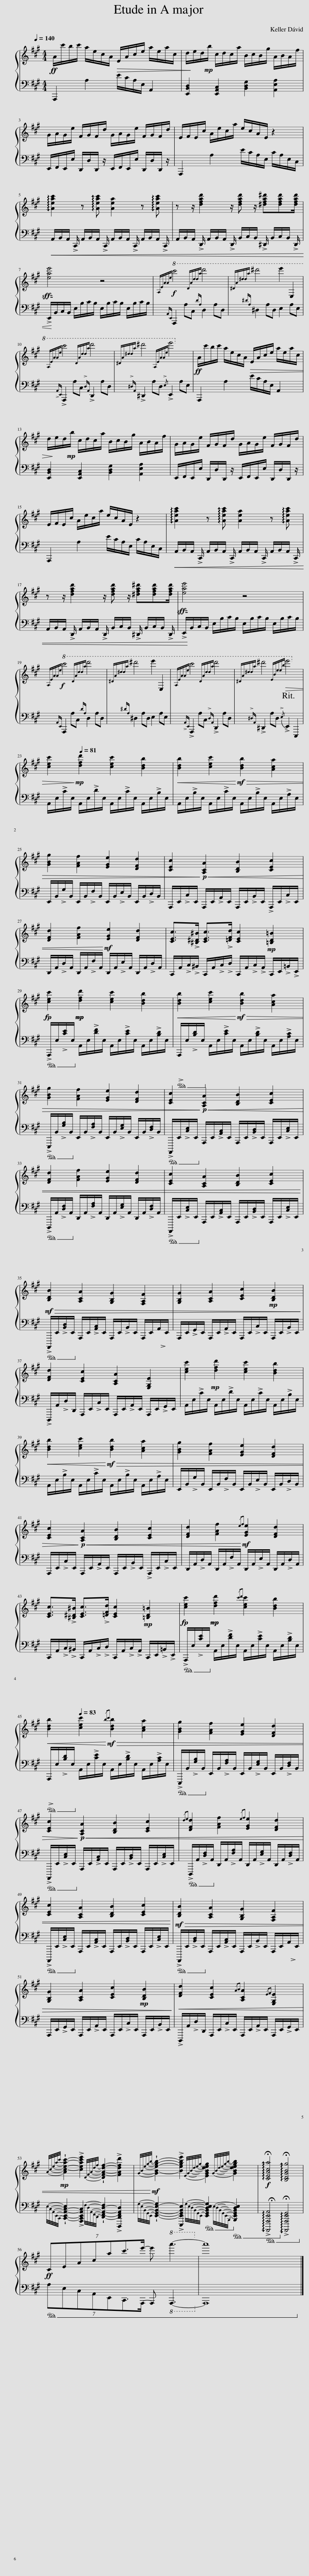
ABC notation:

X:1
%%score { 1 | 2 }
L:1/8
Q:1/4=140
M:4/4
I:linebreak $
K:A
V:1 treble
V:2 bass
V:1
!ff! A/c'/b/c'/ a/e/c/A/!>(! E/A/c/e/ a/e/a/c/ | d/!>)!e/d/!mp!b/ c/d/c/a/ B/c/B/g/ A/B/A/f/ |$ G/A/G/e/ F/G/F/d/ G/A/G/e/ F/G/F/d/ | E/F/E/c/ A/e/c/a/ e/c/A/E/ z2 |$ !arpeggio![Aeac']2 z !arpeggio![Aeac'] [Aea]2 z !arpeggio![Aeac'] | %5
 z z/ [dfad']2 z/ [dfad'] z/ [^dfa^d'][dfad'][dfad']/ |$ [eae']4 z4 |!f!!8va(!{Aeaae'} c''4{dad'd'a'} d''4 |{^da^d'd'a'} ^d''4 e''2 E2 |${Aeaae'} c''4{dad'd'a'} d''4 | %10
{^da^d'd'a'} ^d''4{Aeaae'} e''4!8va)! |!ff! A/c'/b/c'/ a/e/c/A/!>(! E/A/c/e/ a/e/a/c/ |$ d/!>)!e/d/!mp!b/ c/d/c/a/ B/c/B/g/ A/B/A/f/ | G/A/G/e/ F/G/F/d/ G/A/G/e/ F/G/F/d/ |$ E/F/E/c/ A/e/c/a/ e/c/A/E/ z2 | %15
 !arpeggio![Aeac']2 z !arpeggio![Aeac'] [Aea]2 z !arpeggio![Aeac'] |$ z z/ [dfad']2 z/ [dfad'] z/ [^dfa^d'][dfad'][dfad']/ | [eae']4 z4 |$!f!!8va(!{Aeaae'} c''4{dad'd'a'} d''4 |{^da^d'd'a'} ^d''4 e''2 E2 | %20
{Aeaae'} c''4{dad'd'a'} d''4 |[Q:1/4=120]{^da^d'd'a'} ^d''4[Q:1/4=110]!>(!{ebe'e'b'} e''4!8va)![Q:1/4=90] |$[Q:1/4=51] [cec']2!>)!!mp![Q:1/4=64] [dfd']2[Q:1/4=73] [cec']2[Q:1/4=78] [Bdb]2[Q:1/4=57][Q:1/4=69][Q:1/4=81] |!<(! [Bdb]2 [cec']2!<)!!mf!!>(! [Bdb]2 [Aca]2 |$ [GBg]2 [FAf]2 [EGe]2 [DFd]2 | %25
[Q:1/4=76] [CEc]2!>)!!p![Q:1/4=81]!<(! [A,CA]2[Q:1/4=86] [B,DB]2 [CEc]2 |$ [DFd]2[Q:1/4=76] [FAf]2!<)!!mf![Q:1/4=81] [EGe]2 [DFd]2 | [CEc]>!>![^B,^D^B] [CEc]>!>![=DFd][Q:1/4=76] [CEc]2!mp![Q:1/4=70] [=B,D=B]2 |$[Q:1/4=81] [cec']2!mp!!mp![Q:1/4=85] [dfd']2 [cec']2 [Bdb]2 |[Q:1/4=76]!<(! [Bdb]2 [cec']2!<)!!mf![Q:1/4=85]!>(! [Bdb]2 [Aca]2[Q:1/4=81] |$ %30
 [GBg]2 [FAf]2 [EGe]2 [DFd]2 |[Q:1/4=76] [CEc]2!>)!!p![Q:1/4=83]!<(! [A,CA]2 [B,DB]2 [CEc]2 |$ [DFd]2 [FAf]2 [EGe]2 [DFd]2 | [CEc]2 [A,CA]2 [B,DB]2 [CEc]2!<)! |$!mf![Q:1/4=86]!>(! [B,DB]2[Q:1/4=89] [A,CA]2 [G,B,G]2[Q:1/4=93] [F,A,F]2 | %35
 [G,B,G]2[Q:1/4=86] [A,CA]2[Q:1/4=79] [CEc]2!mp![Q:1/4=81] [B,DB]2!>)! |$ [DFd]2 [CEc]2 [A,CA]2 [E,G,E]2 | [cec']2!mp! [dfd']2 [cec']2 [Bdb]2 |$!<(! [Bdb]2 [cec']2!<)!!mf!!>(! [Bdb]2 [Aca]2 |[Q:1/4=76] [GBg]2[Q:1/4=83] [FAf]2 [EGe]2 [DFd]2 |$ %40
 [CEc]2!>)!!p!!<(! [A,CA]2 [B,DB]2 [CEc]2 |[Q:1/4=76] [DFd]2[Q:1/4=83] [FAf]2!<)!!mf!{/ef} [EGe]2 [DFd]2 |$ [CEc]>!>![^B,^D^B] [CEc]>!>![=DFd][Q:1/4=76] [CEc]2!mp![Q:1/4=70] [=B,D=B]2 | [cec']2!mp!!mp![Q:1/4=81] [dfd']2{/c'd'} [cec']2 [Bdb]2 |$!<(! [Bdb]2[Q:1/4=83] [cec']2!<)!!mf!!>(!{/bc'} [Bdb]2 [Aca]2 | %45
 [GBg]2 [FAf]2 [EGe]2 [DFd]2 |$[Q:1/4=76] [CEc]2!>)!!p![Q:1/4=81]!<(! [A,CA]2 [B,DB]2 [CEc]2 |{/de} [DFd]2 [FAf]2{/ef} [EGe]2 [DFd]2 |$ [CEc]2 [A,CA]2 [B,DB]2 [CEc]2!<)! |!mf![Q:1/4=86]!>(! [B,DB]2 [A,CA]2 [G,B,G]2 [F,A,F]2 |$ %50
 [G,B,G]2 [A,CA]2[Q:1/4=76] [CEc]2!mp![Q:1/4=71] [B,DB]2!>)! |[Q:1/4=83]!<(! [DFd]2 [CEc]2[Q:1/4=76]{/AB} [A,CA]2[Q:1/4=71]{/EF} [E,G,E]2 |$!mp!{A-c-e-a-c'-} !wedge![Ac-e-a-c'-]2 !>![ceac'e']2{D-F-A-d-f-} !wedge![DF-A-d-f-]2 !>![FAdfd']2!<)! |!mf!{G-B-e-g-b-} !wedge![GB-e-g-b-]2 !>![Begbe']2[Q:1/2=36]{E-G-B-d-e-g-} [EGBdeg]2[Q:1/2=29]{G-B-d-e-g-b-} [GBdegb]2 |[Q:1/2=32]!f! !arpeggio!!fermata![CEAca]4[Q:1/2=29] !arpeggio!!fermata![B,DGBg]4 |$ %55
!ff! (7:4:7CEAcac'3/2e'/- e'!8va(! a''3-!8va)! | a'8 |] %57
V:2
 A,,,2 A,2 E/C/A,/E,/ A,,2 | [E,,B,,D,]2 [E,,A,,C,]2 [B,,D,G,]2 [A,,E,A,]2 |$ E,,/F,,/E,,/E,/ D,,/D,/D,,/ z/ E,,/F,,/E,,/E,/ D,,/D,/D,,/ z/ | A,,,2 A,2 E/C/A,/E,/ C/A,/E,/C,/ |$!<(! A,,/B,,/A,,/ !>!C,,/ A,,/B,,/A,,/ !>!C,,/ A,,/B,,/A,,/ !>!C,,/ A,,/B,,/A,,/ !>!C,,/ | %5
 A,,/B,,/A,,/ !>!D,,/ A,,/B,,/A,,/ !>!D,,/ B,,/C,/B,,/ !>!^D,,/ B,,/C,/B,,/ !>!D,,/ |$!ff! !>!E,,/!<)!!mf!B,,/C,/B,,/ E,/B,/C/B,/ E,/B,/C/B,/ E,/B,/C/B,/ |{A,,E,,} A,,,2 A,C,{DA,} D,2 A,D, |{^DA,} ^D,2 A,D, E,2 A,E, |${!>!A,,E,,} !>!A,,,2 A,C,{!>!D,A,,} !>!D,,2 A,D, | %10
{!>!^D,A,,} !>!^D,,2 A,D,{/!>!E,} !>!E,,2 A,E, | A,,,2 A,2 E/C/A,/E,/ A,,2 |$ [E,,B,,D,]2 [E,,A,,C,]2 [B,,D,G,]2 [A,,E,A,]2 | E,,/F,,/E,,/E,/ D,,/D,/D,,/ z/ E,,/F,,/E,,/E,/ D,,/D,/D,,/ z/ |$ A,,,2 A,2 E/C/A,/E,/ C/A,/E,/C,/ | %15
!<(! A,,/B,,/A,,/ !>!C,,/ A,,/B,,/A,,/ !>!C,,/ A,,/B,,/A,,/ !>!C,,/ A,,/B,,/A,,/ !>!C,,/ |$ A,,/B,,/A,,/ !>!D,,/ A,,/B,,/A,,/ !>!D,,/ B,,/C,/B,,/ !>!^D,,/ B,,/C,/B,,/ !>!D,,/ |!ff! !>!E,,/!<)!!mf!B,,/C,/B,,/ E,/B,/C/B,/ E,/B,/C/B,/ E,/B,/C/B,/ |${A,,E,,} A,,,2 A,C,{DA,} D,2 A,D, |{^DA,} ^D,2 A,D, E,2 A,E, | %20
{!>!A,,E,,} !>!A,,,2 A,C,{!>!D,A,,} !>!D,,2 A,D, |{!>!^D,A,,} !>!^D,,2 A,D,{/!>!E,} !>!E,,2 E,,,2 |$ A,,/E,/!>!C/E,/ A,,/E,/!>!D/E,/ A,,/E,/!>!C/E,/ A,,/E,/!>!B,/E,/ | A,,/E,/!>!B,/E,/ A,,/E,/!>!C/E,/ A,,/E,/!>!B,/E,/ A,,/E,/!>!A,/E,/ |$ E,,/B,,/!>!G,/B,,/ E,,/B,,/!>!F,/B,,/ E,,/B,,/!>!E,/B,,/ E,,/B,,/!>!D,/B,,/ | %25
 A,,,/E,,/!>!C,/E,,/ A,,,/E,,/!>!A,,/E,,/ A,,,/E,,/!>!B,,/E,,/ !>!A,,,/E,,/!>!C,/E,,/ |$ D,,/A,,/!>!D,/A,,/ D,,/A,,/!>!F,/A,,/ D,,/A,,/!>!E,/A,,/ D,,/A,,/!>!D,/A,,/ | C,,/A,,/!>!C,/!>!^B,,/ C,,/A,,/!>!C,/!>!D,/ C,,/A,,/!>!C,/!>!A,,/ C,,/E,,/!>!=B,,/!>!E,,/ |$!ped! !>!A,,,/E,/!>![CE]/E,/!ped-up! A,,/E,/!>![DF]/E,/ A,,/E,/!>![CE]/E,/ A,,/E,/!>![B,D]/E,/ |!ped! !>!A,,,/E,/!>![B,D]/E,/!ped-up! A,,/E,/!>![CE]/E,/ A,,/E,/!>![B,D]/E,/ A,,/E,/!>![A,C]/E,/ |$ %30
!ped! !>!E,,,/B,,/!>![G,B,]/B,,/!ped-up! E,,/B,,/!>![F,A,]/B,,/ E,,/B,,/!>![E,G,]/B,,/ E,,/B,,/!>![D,F,]/B,,/ |!ped! !>!A,,,,/E,,/!>![C,E,]/E,,/!ped-up! A,,,/E,,/!>![A,,C,]/E,,/ A,,,/E,,/!>![B,,D,]/E,,/ A,,,/E,,/!>![C,E,]/E,,/ |$!ped! !>!D,,,/A,,/!>![D,F,]/A,,/!ped-up! D,,/A,,/!>![F,A,]/A,,/ D,,/A,,/!>![E,G,]/A,,/ D,,/A,,/!>![D,F,]/A,,/ |!ped! !>!A,,,,/E,,/!>![C,E,]/E,,/!ped-up! A,,,/E,,/!>![A,,C,]/E,,/ A,,,/E,,/!>![B,,D,]/E,,/ A,,,/E,,/!>![C,E,]/E,,/ |$!ped! !>!A,,,,/E,,/!>![B,,D,]/E,,/!ped-up! A,,,/E,,/!>![A,,C,]/E,,/ A,,,/E,,/!>!B,,/E,,/ A,,,/E,,/!>!A,,/E,,/ | %35
 A,,,/E,,/!>!G,,/E,,/ A,,,/E,,/!>!A,,/E,,/ A,,,/E,,/!>!C,/E,,/ A,,,/E,,/!>!B,,/E,,/ |$ !>!D,,,/A,,/!>!D,/D,,/ A,,,/E,,/!>!C,/E,,/ A,,,/E,,/!>!A,,/E,,/ A,,,/E,,/!>!G,,/E,,/ | A,,/E,/!>!C/E,/ A,,/E,/!>!D/E,/ A,,/E,/!>!C/E,/ A,,/E,/!>!B,/E,/ |$ A,,/E,/!>!B,/E,/ A,,/E,/!>!C/E,/ A,,/E,/!>!B,/E,/ A,,/E,/!>!A,/E,/ | E,,/B,,/!>!G,/B,,/ E,,/B,,/!>!F,/B,,/ E,,/B,,/!>!E,/B,,/ E,,/B,,/!>!D,/B,,/ |$ %40
 A,,,/E,,/!>!C,/E,,/ A,,,/E,,/!>!A,,/E,,/ A,,,/E,,/!>!B,,/E,,/ !>!A,,,/E,,/!>!C,/E,,/ | D,,/A,,/!>!D,/A,,/ D,,/A,,/!>!F,/A,,/ D,,/A,,/!>!E,/A,,/ D,,/A,,/!>!D,/A,,/ |$ C,,/A,,/!>!C,/!>!^B,,/ C,,/A,,/!>!C,/!>!D,/ C,,/A,,/!>!C,/!>!A,,/ C,,/E,,/!>!=B,,/!>!E,,/ |!ped! !>!A,,,/E,/!>![CE]/E,/!ped-up! A,,/E,/!>![DF]/E,/ A,,/E,/!>![CE]/E,/ A,,/E,/!>![B,D]/E,/ |$!ped! !>!A,,,/E,/!>![B,D]/E,/!ped-up! A,,/E,/!>![CE]/E,/ A,,/E,/!>![B,D]/E,/ A,,/E,/!>![A,C]/E,/ | %45
!ped! !>!E,,,/B,,/!>![G,B,]/B,,/!ped-up! E,,/B,,/!>![F,A,]/B,,/ E,,/B,,/!>![E,G,]/B,,/ E,,/B,,/!>![D,F,]/B,,/ |$!ped! !>!A,,,,/E,,/!>![C,E,]/E,,/!ped-up! A,,,/E,,/!>![A,,C,]/E,,/ A,,,/E,,/!>![B,,D,]/E,,/ A,,,/E,,/!>![C,E,]/E,,/ |!ped! !>!D,,,/A,,/!>![D,F,]/A,,/!ped-up! D,,/A,,/!>![F,A,]/A,,/ D,,/A,,/!>![E,G,]/A,,/ D,,/A,,/!>![D,F,]/A,,/ |$!ped! !>!A,,,,/E,,/!>![C,E,]/E,,/!ped-up! A,,,/E,,/!>![A,,C,]/E,,/ A,,,/E,,/!>![B,,D,]/E,,/ A,,,/E,,/!>![C,E,]/E,,/ |!ped! !>!A,,,,/E,,/!>![B,,D,]/E,,/!ped-up! A,,,/E,,/!>![A,,C,]/E,,/ A,,,/E,,/!>!B,,/E,,/ A,,,/E,,/!>!A,,/E,,/ |$ %50
 A,,,/E,,/!>!G,,/E,,/ A,,,/E,,/!>!A,,/E,,/ A,,,/E,,/!>!C,/E,,/ A,,,/E,,/!>!B,,/E,,/ | !>!D,,,/A,,/!>!D,/D,,/ A,,,/E,,/!>!C,/E,,/ A,,,/E,,/!>!A,,/E,,/ A,,,/E,,/!>!G,,/E,,/ |${E,-C,-A,,-E,,-C,,-} !wedge![C,,-E,,-A,,-C,-E,]2 !>![A,,,C,,E,,A,,C,]2{F,-D,-A,,-F,,-D,,-} !wedge![D,,-F,,-A,,-D,-F,]2 !>![D,,,D,,F,,A,,D,]2 |{G,-E,-B,,-G,,-E,,-} !wedge![E,,-G,,-B,,-E,-G,]2 !>![E,,,E,,G,,B,,E,]2!ped!{G,-E,-D,-B,,-G,,-E,,-} [E,,G,,B,,D,E,G,]2!ped-up!!ped!{E,-D,-B,,-G,,-E,,-B,,,-} [B,,,E,,G,,B,,D,E,]2!ped-up! |!ped! !arpeggio!!>!!fermata![A,,,,A,,,E,,A,,]4 !arpeggio!!>!!fermata![A,,,,A,,,E,,G,,]4!ped-up! |$ %55
!ped! (7:4:7A,E,C,A,,E,,C,,3/2A,,,/- A,,,!8vb(! A,,,,3-!8vb)! | A,,,8!ped-up! |] %57
